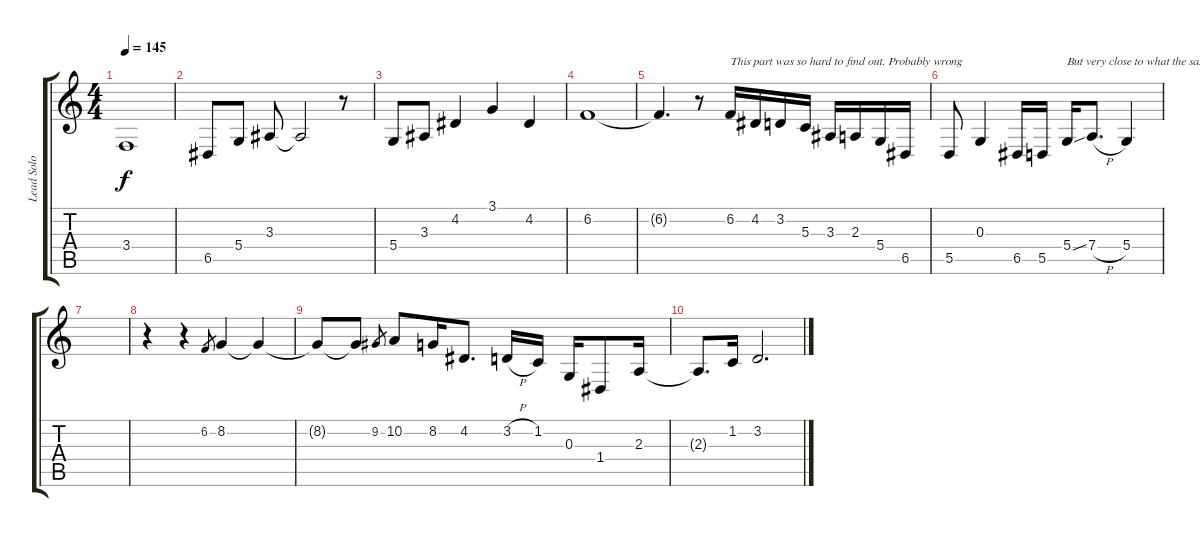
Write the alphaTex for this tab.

\track ("Lead Solo Guitar" "Lead Solo ") {instrument trumpet}
\staff {score tabs}
\tuning (E4 B3 G3 D3 A2 E2) {hide}
\ts (4 4)
\tempo 145
\clef g2
\ks c
3.4.1{dy f} |
6.5.8 5.4.8 3.3.8 3.3{t}.2 r.8 |
5.4.8 3.3.8 4.2.4 3.1.4 4.2.4 |
6.2.1 |
6.2{t}.4{d} r.8 6.2.16{txt "This part was so hard to find out. Probably wrong"} 4.2.16 3.2.16{instrument trumpet} 5.3.16 3.3.16 2.3.16 5.4.16 6.5.16 |
5.5.8 0.3.4 6.5.16 5.5.16 5.4{ss}.16{txt "But very close to what the sax player is doing."} 7.4{h}.8{d} 5.4.4 |
|
r.4 r.4 6.2.8{gr} 8.2.4 8.2{t}.4 |
8.2{t}.8 8.2{t}.8 9.2.8{gr} 10.2.8 8.2.16 4.2.8{d} 3.2{h}.16 1.2.16 0.3.16 1.4.8 2.3.16 |
2.3{t}.8{d} 1.2.16 3.2.2{d}
